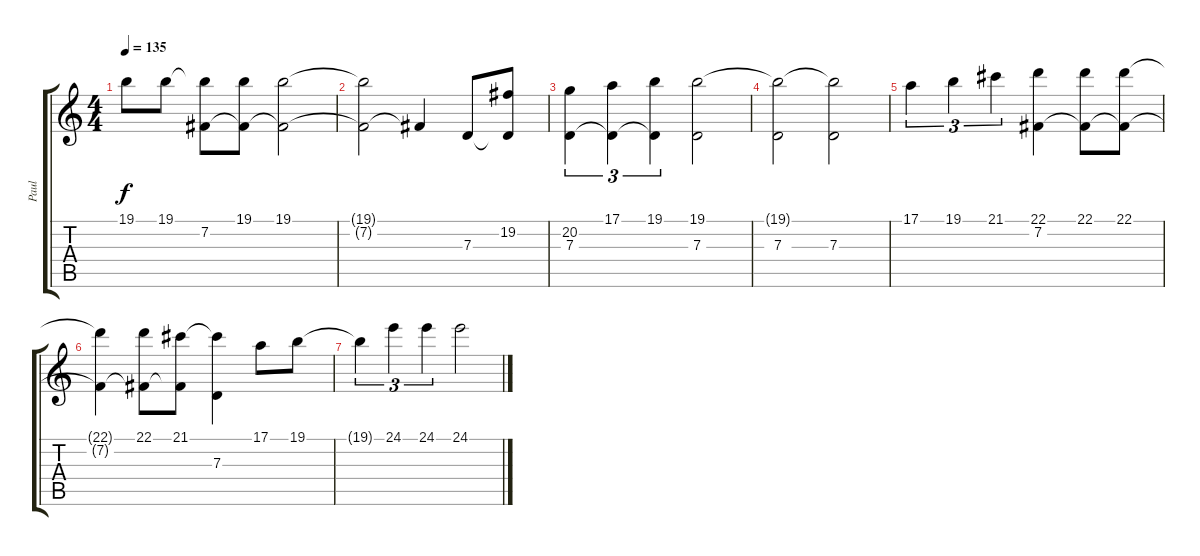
\track ("Paul" "Paul") {instrument clarinet}
\staff {score tabs}
\tuning (E4 B3 G3 D3 A2 E2) {hide}
\ts (4 4)
\tempo 135
\clef g2
\ks c
19.1.8{dy f volume 11 instrument whistle} 19.1.8 (19.1{t} 7.2).8 (19.1 7.2{t}).8 (19.1 7.2{t}).2 |
(19.1{t} 7.2{t}).2{volume 10} 7.2{t}.4 7.3.8 (19.2 7.3{t}).8 |
(20.2 7.3).4{tu (3 2) volume 9} (17.1 7.3{t}).4{tu (3 2)} (19.1 7.3{t}).4{tu (3 2)} (19.1 7.3).2 |
(19.1{t} 7.3).2{volume 8} (19.1{t} 7.3).2 |
17.1.4{tu (3 2) volume 6} 19.1.4{tu (3 2)} 21.1.4{tu (3 2)} (22.1 7.2).4 (22.1 7.2{t}).8 (22.1 7.2{t}).8 |
(22.1{t} 7.2{t}).4{volume 4} (22.1 7.2{t}).8 (21.1 7.2{t}).8 (21.1{t} 7.3).4 17.1.8 19.1.8 |
19.1{t}.4{tu (3 2) volume 3} 24.1.4{tu (3 2)} 24.1.4{tu (3 2)} 24.1.2
